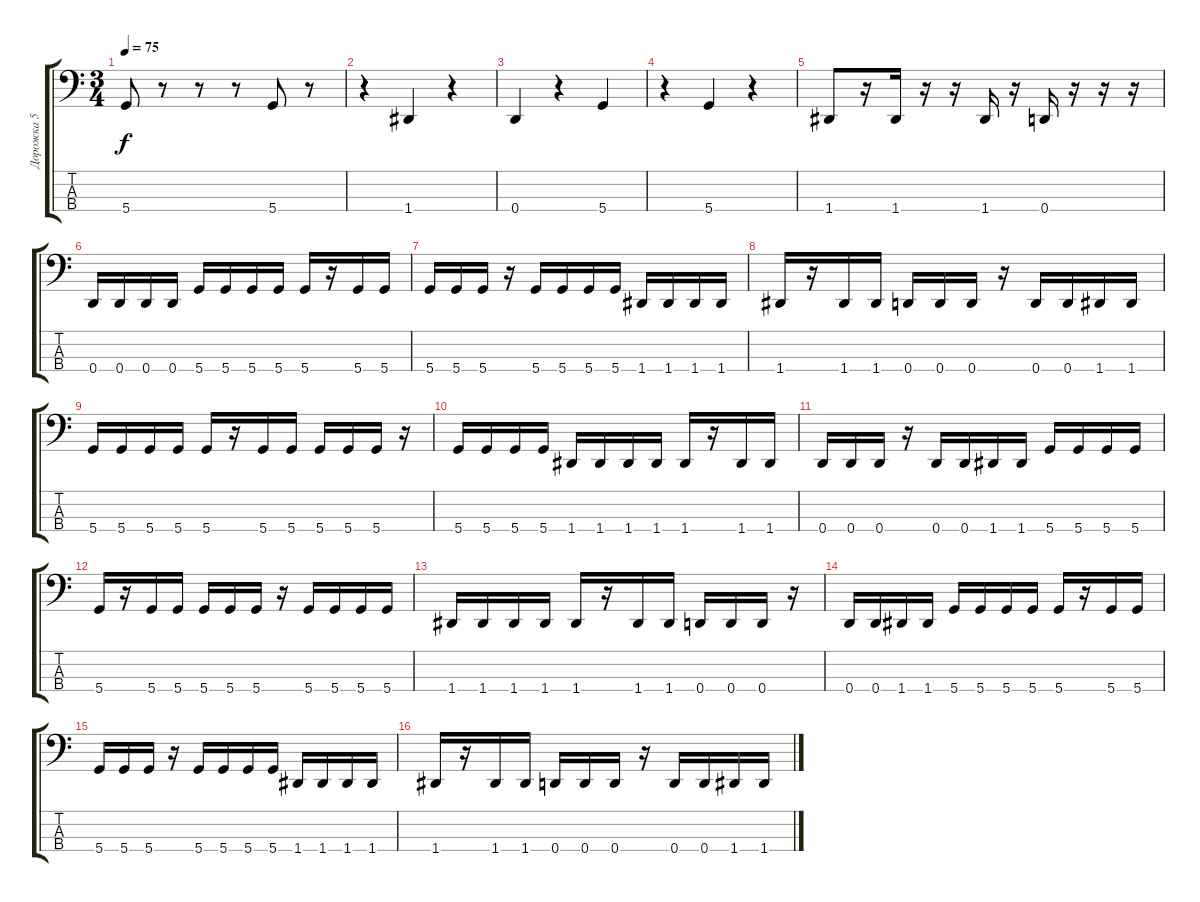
\track ("Дорожка 5" "Дорожка 5") {instrument electricbassfinger}
\staff {score tabs}
\tuning (F2 C2 G1 D1) {hide}
\ts (3 4)
\tempo 75
\clef f4
\ks c
5.4.8{dy f} r.8 r.8 r.8 5.4.8 r.8 |
r.4 1.4.4 r.4 |
0.4.4 r.4 5.4.4 |
r.4 5.4.4 r.4 |
1.4.8 r.16 1.4.16 r.16 r.16 1.4.16 r.16 0.4.16 r.16 r.16 r.16 |
0.4.16 0.4.16 0.4.16 0.4.16 5.4.16 5.4.16 5.4.16 5.4.16 5.4.16 r.16 5.4.16 5.4.16 |
5.4.16 5.4.16 5.4.16 r.16 5.4.16 5.4.16 5.4.16 5.4.16 1.4.16 1.4.16 1.4.16 1.4.16 |
1.4.16 r.16 1.4.16 1.4.16 0.4.16 0.4.16 0.4.16 r.16 0.4.16 0.4.16 1.4.16 1.4.16 |
5.4.16 5.4.16 5.4.16 5.4.16 5.4.16 r.16 5.4.16 5.4.16 5.4.16 5.4.16 5.4.16 r.16 |
5.4.16 5.4.16 5.4.16 5.4.16 1.4.16 1.4.16 1.4.16 1.4.16 1.4.16 r.16 1.4.16 1.4.16 |
0.4.16 0.4.16 0.4.16 r.16 0.4.16 0.4.16 1.4.16 1.4.16 5.4.16 5.4.16 5.4.16 5.4.16 |
5.4.16 r.16 5.4.16 5.4.16 5.4.16 5.4.16 5.4.16 r.16 5.4.16 5.4.16 5.4.16 5.4.16 |
1.4.16 1.4.16 1.4.16 1.4.16 1.4.16 r.16 1.4.16 1.4.16 0.4.16 0.4.16 0.4.16 r.16 |
0.4.16 0.4.16 1.4.16 1.4.16 5.4.16 5.4.16 5.4.16 5.4.16 5.4.16 r.16 5.4.16 5.4.16 |
5.4.16 5.4.16 5.4.16 r.16 5.4.16 5.4.16 5.4.16 5.4.16 1.4.16 1.4.16 1.4.16 1.4.16 |
1.4.16 r.16 1.4.16 1.4.16 0.4.16 0.4.16 0.4.16 r.16 0.4.16 0.4.16 1.4.16 1.4.16
